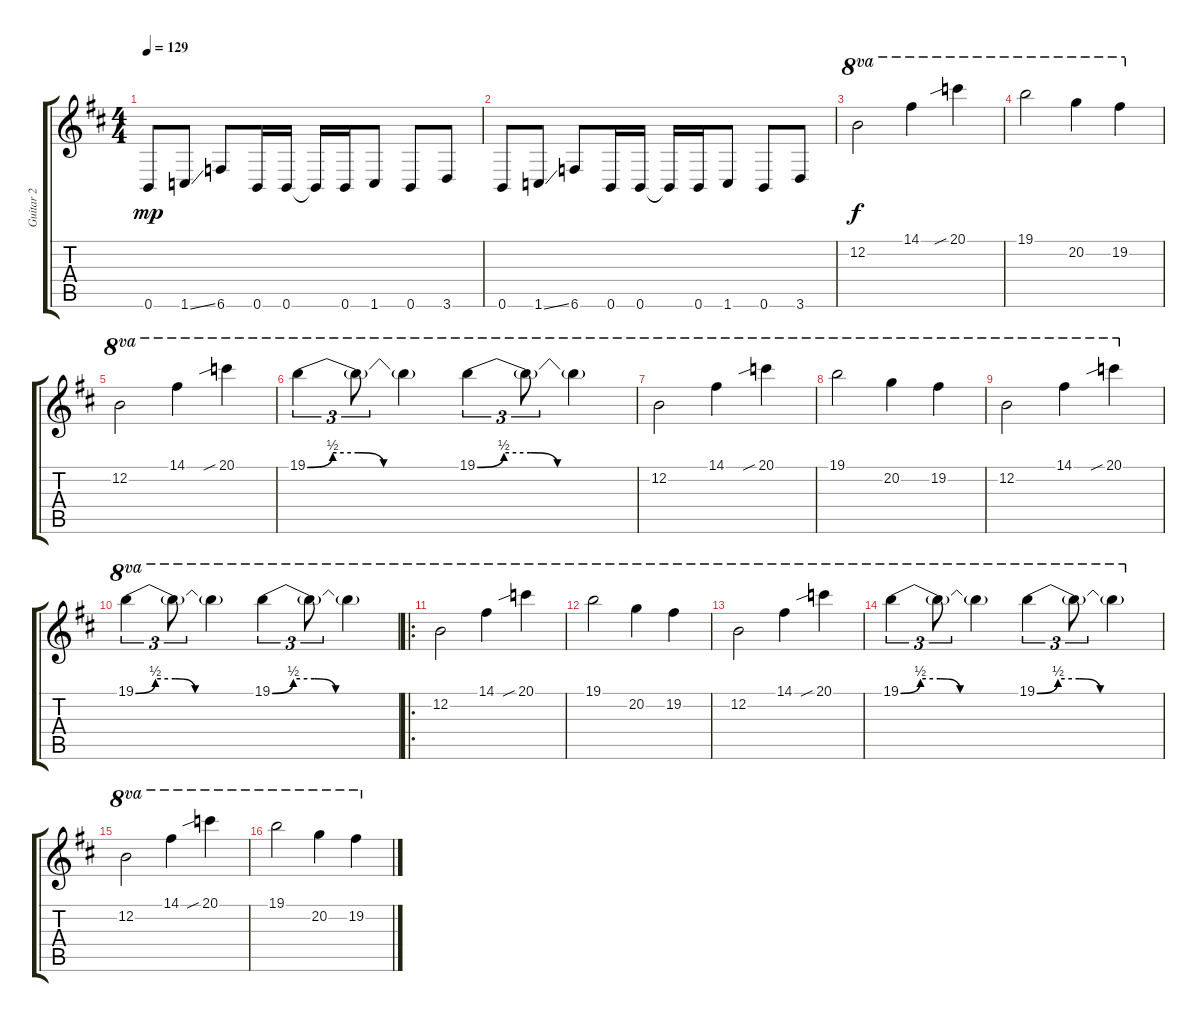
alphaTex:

\track ("Guitar 2" "Guitar 2") {instrument distortionguitar}
\staff {score tabs}
\tuning (E4 B3 G3 D3 A2 B1) {hide}
\ts (4 4)
\tempo 129
\clef g2
\ks d
0.6.8{dy mp} 1.6{ss}.8 6.6.8 0.6.16 0.6.16 0.6{t}.16 0.6.16 1.6.8 0.6.8 3.6.8 |
0.6.8 1.6{ss}.8 6.6.8 0.6.16 0.6.16 0.6{t}.16 0.6.16 1.6.8 0.6.8 3.6.8 |
12.2.2{ot 8va dy f} 14.1.4{ot 8va} 20.1{sib}.4{ot 8va} |
19.1.2{ot 8va} 20.2.4{ot 8va} 19.2.4{ot 8va} |
12.2.2{ot 8va} 14.1.4{ot 8va} 20.1{sib}.4{ot 8va} |
19.1{be (custom 0 0 10 2 20 2 30 0 60 0)}.4{tu (3 2) ot 8va} 19.1{t}.8{tu (3 2) ot 8va} 19.1{t}.4{ot 8va} 19.1{be (custom 0 0 10 2 20 2 30 0 60 0)}.4{tu (3 2) ot 8va} 19.1{t}.8{tu (3 2) ot 8va} 19.1{t}.4{ot 8va} |
12.2.2{ot 8va} 14.1.4{ot 8va} 20.1{sib}.4{ot 8va} |
19.1.2{ot 8va} 20.2.4{ot 8va} 19.2.4{ot 8va} |
12.2.2{ot 8va} 14.1.4{ot 8va} 20.1{sib}.4{ot 8va} |
19.1{be (custom 0 0 10 2 20 2 30 0 60 0)}.4{tu (3 2) ot 8va} 19.1{t}.8{tu (3 2) ot 8va} 19.1{t}.4{ot 8va} 19.1{be (custom 0 0 10 2 20 2 30 0 60 0)}.4{tu (3 2) ot 8va} 19.1{t}.8{tu (3 2) ot 8va} 19.1{t}.4{ot 8va} |
\ro
12.2.2{ot 8va} 14.1.4{ot 8va} 20.1{sib}.4{ot 8va} |
19.1.2{ot 8va} 20.2.4{ot 8va} 19.2.4{ot 8va} |
12.2.2{ot 8va} 14.1.4{ot 8va} 20.1{sib}.4{ot 8va} |
19.1{be (custom 0 0 10 2 20 2 30 0 60 0)}.4{tu (3 2) ot 8va} 19.1{t}.8{tu (3 2) ot 8va} 19.1{t}.4{ot 8va} 19.1{be (custom 0 0 10 2 20 2 30 0 60 0)}.4{tu (3 2) ot 8va} 19.1{t}.8{tu (3 2) ot 8va} 19.1{t}.4{ot 8va} |
12.2.2{ot 8va} 14.1.4{ot 8va} 20.1{sib}.4{ot 8va} |
19.1.2{ot 8va} 20.2.4{ot 8va} 19.2.4{ot 8va}
